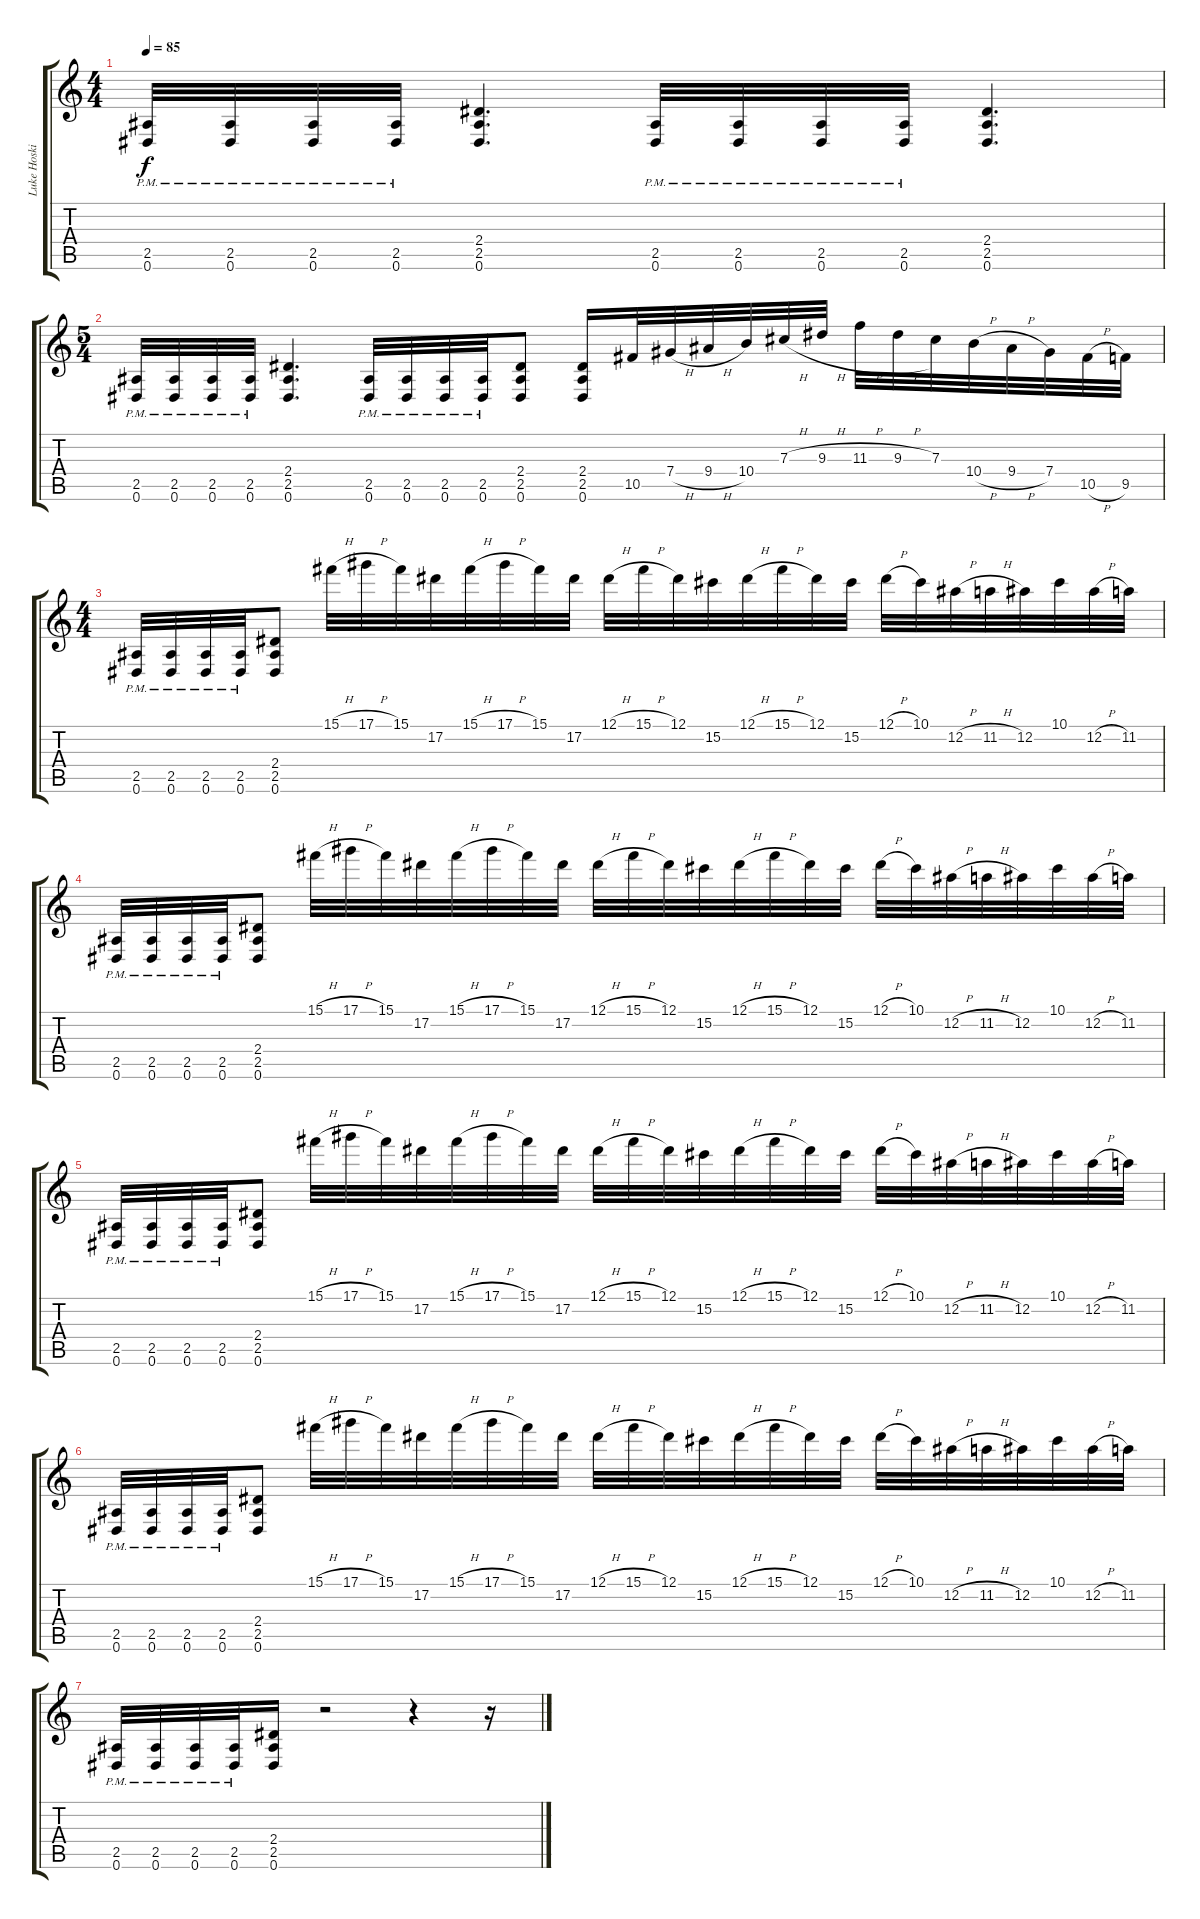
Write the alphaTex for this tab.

\track ("Luke Hoskin" "Luke Hoski") {instrument overdrivenguitar}
\staff {score tabs}
\tuning (Eb4 Bb3 Gb3 Db3 Ab2 Eb2) {hide}
\ts (4 4)
\tempo 85
\clef g2
\ks c
(2.5{pm} 0.6{pm}).32{dy f volume 16} (2.5{pm} 0.6{pm}).32 (2.5{pm} 0.6{pm}).32 (2.5{pm} 0.6{pm}).32 (2.4 2.5 0.6).4{d} (2.5{pm} 0.6{pm}).32 (2.5{pm} 0.6{pm}).32 (2.5{pm} 0.6{pm}).32 (2.5{pm} 0.6{pm}).32 (2.4 2.5 0.6).4{d} |
\ts (5 4)
(2.5{pm} 0.6{pm}).32 (2.5{pm} 0.6{pm}).32 (2.5{pm} 0.6{pm}).32 (2.5{pm} 0.6{pm}).32 (2.4 2.5 0.6).4{d} (2.5{pm} 0.6{pm}).32 (2.5{pm} 0.6{pm}).32 (2.5{pm} 0.6{pm}).32 (2.5{pm} 0.6{pm}).32 (2.4 2.5 0.6).8 (2.4 2.5 0.6).16 10.5.32{volume 12} 7.4{h}.32 9.4{h}.32 10.4.32 7.3{h}.32 9.3{h}.32 11.3{h}.32 9.3{h}.32 7.3.32 10.4{h}.32 9.4{h}.32 7.4.32 10.5{h}.32 9.5.32 |
\ts (4 4)
(2.5{pm} 0.6{pm}).32{volume 16} (2.5{pm} 0.6{pm}).32 (2.5{pm} 0.6{pm}).32 (2.5{pm} 0.6{pm}).32 (2.4 2.5 0.6).8 15.1{h}.32 17.1{h}.32 15.1.32 17.2.32 15.1{h}.32 17.1{h}.32 15.1.32 17.2.32 12.1{h}.32 15.1{h}.32 12.1.32 15.2.32 12.1{h}.32 15.1{h}.32 12.1.32 15.2.32 12.1{h}.32 10.1.32 12.2{h}.32 11.2{h}.32 12.2.32 10.1.32 12.2{h}.32 11.2.32 |
(2.5{pm} 0.6{pm}).32 (2.5{pm} 0.6{pm}).32 (2.5{pm} 0.6{pm}).32 (2.5{pm} 0.6{pm}).32 (2.4 2.5 0.6).8 15.1{h}.32 17.1{h}.32 15.1.32 17.2.32 15.1{h}.32 17.1{h}.32 15.1.32 17.2.32 12.1{h}.32 15.1{h}.32 12.1.32 15.2.32 12.1{h}.32 15.1{h}.32 12.1.32 15.2.32 12.1{h}.32 10.1.32 12.2{h}.32 11.2{h}.32 12.2.32 10.1.32 12.2{h}.32 11.2.32 |
(2.5{pm} 0.6{pm}).32 (2.5{pm} 0.6{pm}).32 (2.5{pm} 0.6{pm}).32 (2.5{pm} 0.6{pm}).32 (2.4 2.5 0.6).8 15.1{h}.32 17.1{h}.32 15.1.32 17.2.32 15.1{h}.32 17.1{h}.32 15.1.32 17.2.32 12.1{h}.32 15.1{h}.32 12.1.32 15.2.32 12.1{h}.32 15.1{h}.32 12.1.32 15.2.32 12.1{h}.32 10.1.32 12.2{h}.32 11.2{h}.32 12.2.32 10.1.32 12.2{h}.32 11.2.32 |
(2.5{pm} 0.6{pm}).32 (2.5{pm} 0.6{pm}).32 (2.5{pm} 0.6{pm}).32 (2.5{pm} 0.6{pm}).32 (2.4 2.5 0.6).8 15.1{h}.32 17.1{h}.32 15.1.32 17.2.32 15.1{h}.32 17.1{h}.32 15.1.32 17.2.32 12.1{h}.32 15.1{h}.32 12.1.32 15.2.32 12.1{h}.32 15.1{h}.32 12.1.32 15.2.32 12.1{h}.32 10.1.32 12.2{h}.32 11.2{h}.32 12.2.32 10.1.32 12.2{h}.32 11.2.32 |
(2.5{pm} 0.6{pm}).32 (2.5{pm} 0.6{pm}).32 (2.5{pm} 0.6{pm}).32 (2.5{pm} 0.6{pm}).32 (2.4 2.5 0.6).16 r.2 r.4 r.16
